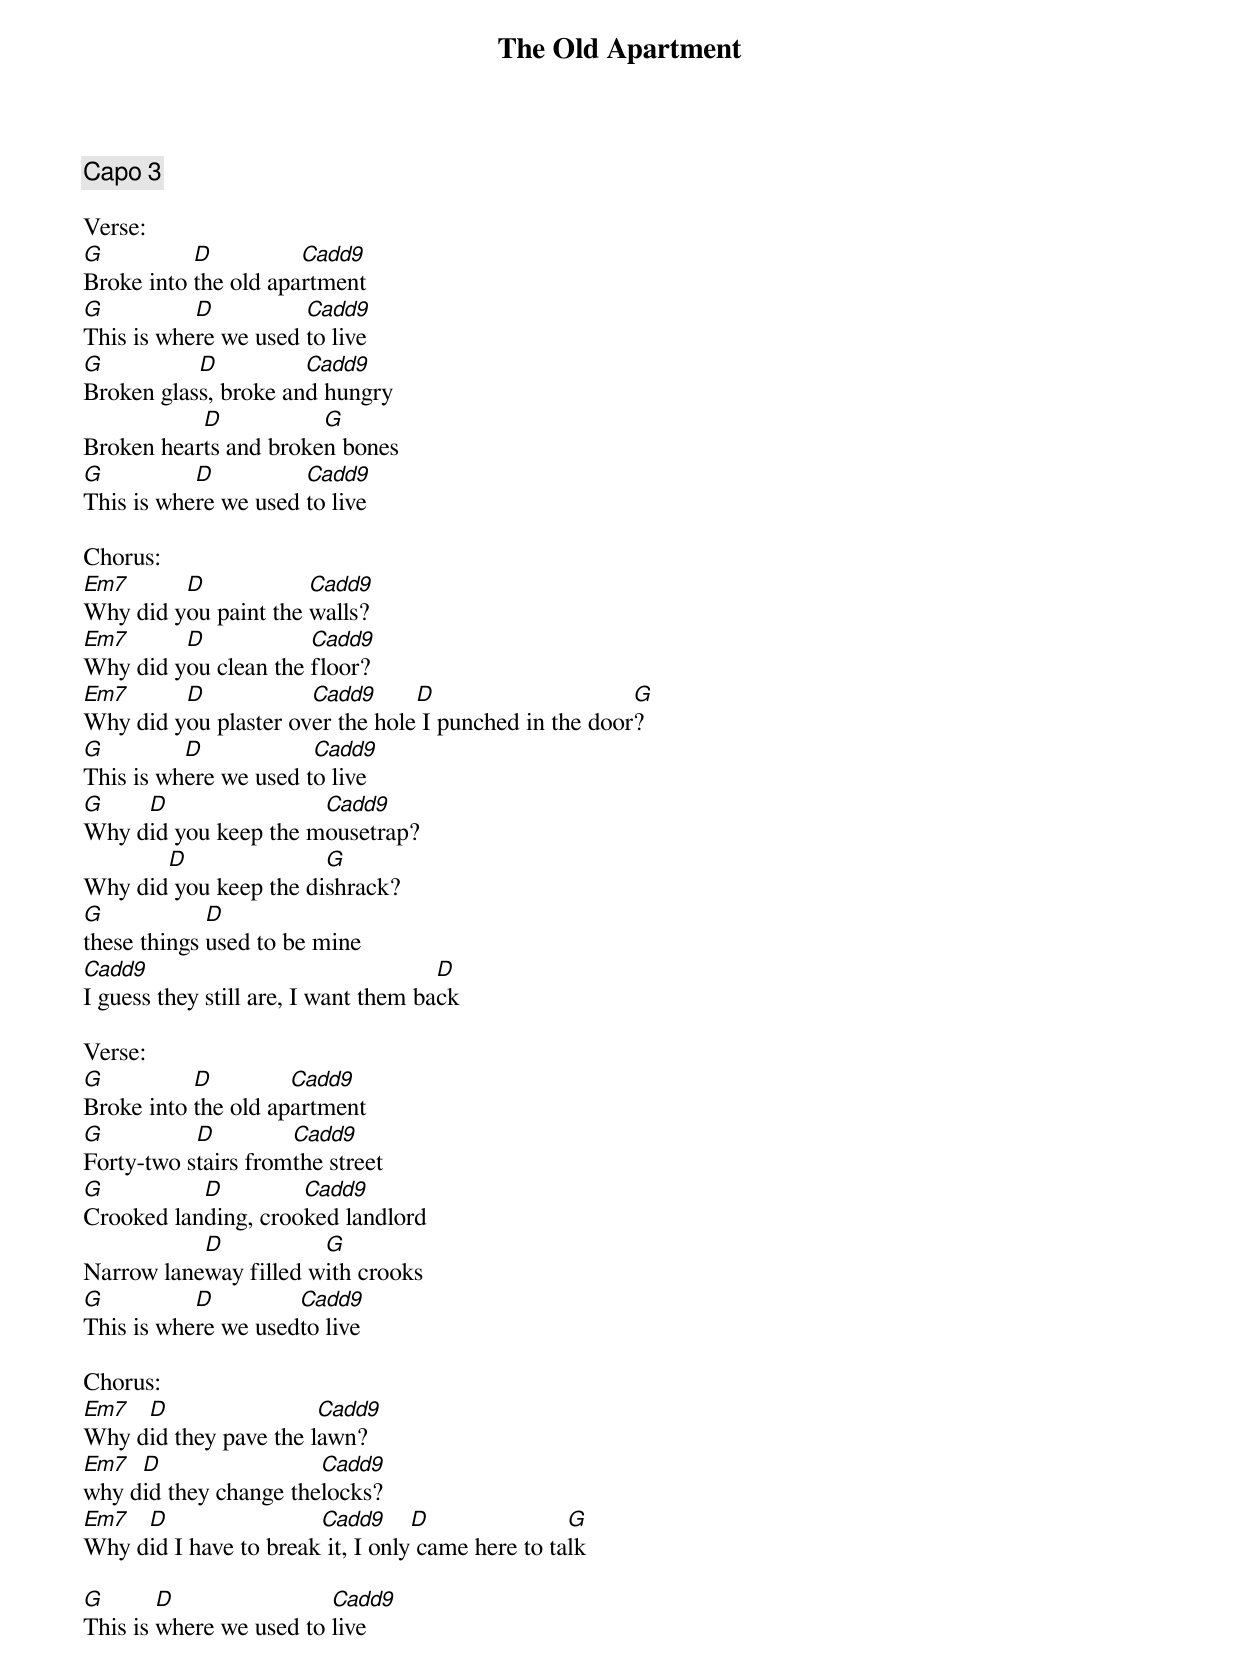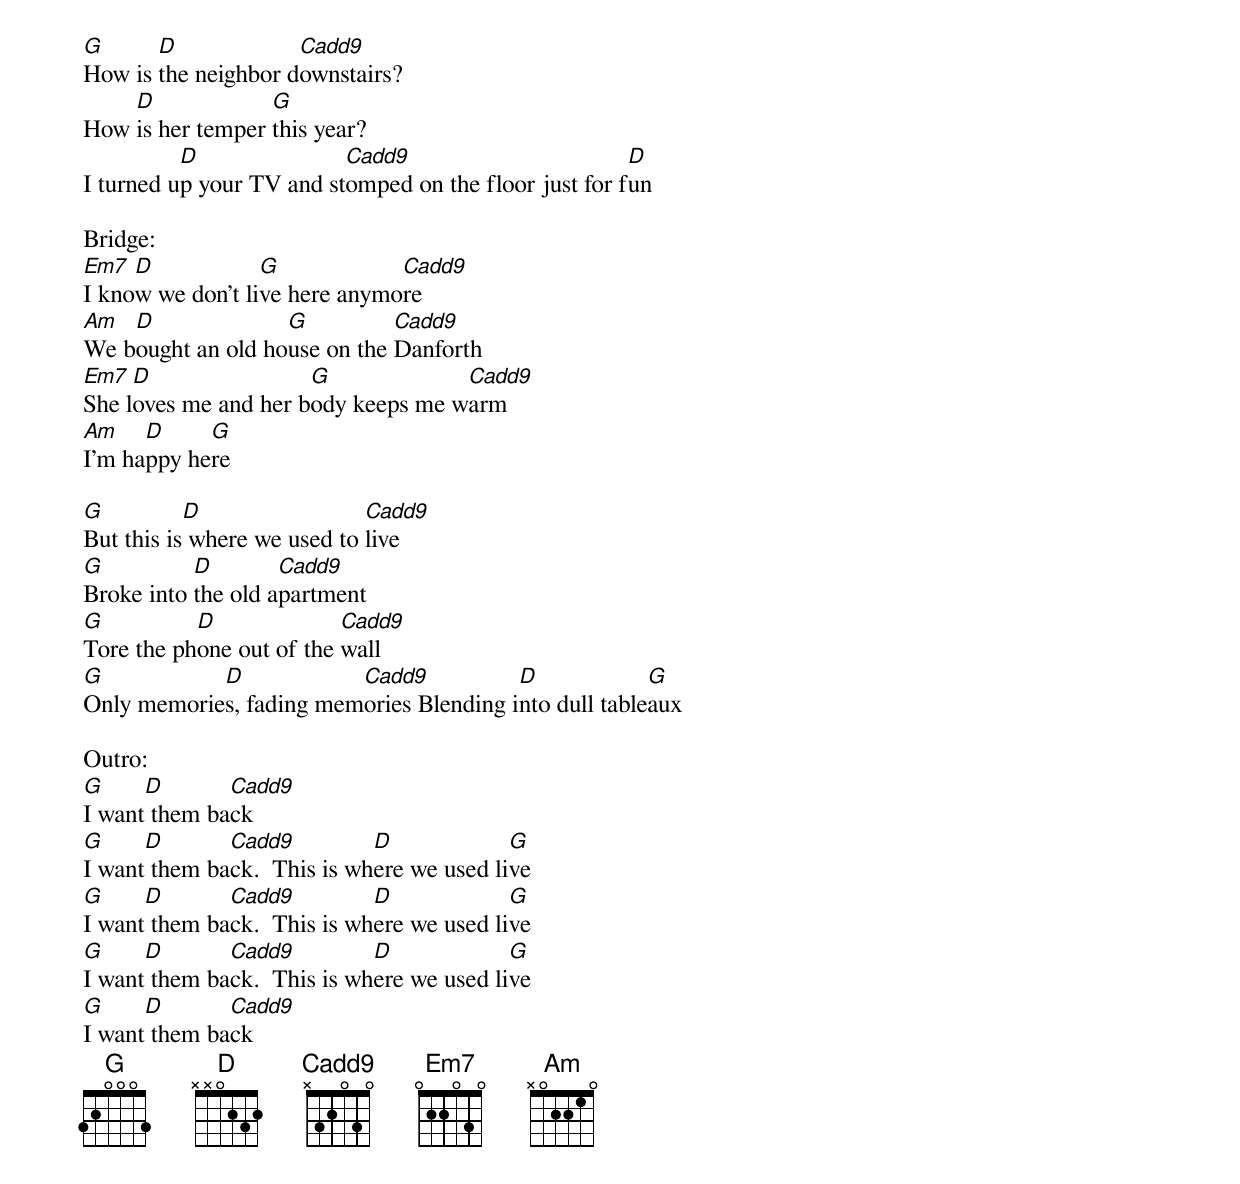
{title:The Old Apartment}
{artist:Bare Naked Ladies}
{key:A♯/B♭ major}
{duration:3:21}
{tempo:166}
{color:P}

{comment: Capo 3}

Verse:
[G]Broke into [D]the old apa[Cadd9]rtment
[G]This is whe[D]re we used [Cadd9]to live
[G]Broken glas[D]s, broke an[Cadd9]d hungry
Broken hear[D]ts and broke[G]n bones
[G]This is whe[D]re we used [Cadd9]to live

Chorus:
[Em7]Why did y[D]ou paint the [Cadd9]walls?
[Em7]Why did y[D]ou clean the [Cadd9]floor?
[Em7]Why did y[D]ou plaster ov[Cadd9]er the hole[D] I punched in the door[G]?
[G]This is wh[D]ere we used t[Cadd9]o live
[G]Why d[D]id you keep the m[Cadd9]ousetrap?
Why did[D] you keep the di[G]shrack?
[G]these things [D]used to be mine
[Cadd9]I guess they still are, I want them ba[D]ck

Verse:
[G]Broke into [D]the old ap[Cadd9]artment
[G]Forty-two s[D]tairs from[Cadd9]the street
[G]Crooked lan[D]ding, croo[Cadd9]ked landlord
Narrow lane[D]way filled w[G]ith crooks
[G]This is whe[D]re we used[Cadd9]to live

Chorus:
[Em7]Why d[D]id they pave the l[Cadd9]awn?
[Em7]why d[D]id they change the[Cadd9]locks?
[Em7]Why d[D]id I have to break[Cadd9] it, I only[D] came here to ta[G]lk

[G]This is [D]where we used to [Cadd9]live
[G]How is [D]the neighbor d[Cadd9]ownstairs?
How [D]is her temper [G]this year?
I turned u[D]p your TV and st[Cadd9]omped on the floor just for f[D]un

Bridge:
[Em7]I kno[D]w we don't li[G]ve here anymo[Cadd9]re
[Am]We b[D]ought an old ho[G]use on the [Cadd9]Danforth
[Em7]She l[D]oves me and her b[G]ody keeps me w[Cadd9]arm
[Am]I'm ha[D]ppy he[G]re

[G]But this is[D] where we used to [Cadd9]live
[G]Broke into [D]the old a[Cadd9]partment
[G]Tore the ph[D]one out of the [Cadd9]wall
[G]Only memorie[D]s, fading mem[Cadd9]ories Blending i[D]nto dull table[G]aux

Outro:
[G]I want[D] them ba[Cadd9]ck
[G]I want[D] them ba[Cadd9]ck.  This is wh[D]ere we used li[G]ve
[G]I want[D] them ba[Cadd9]ck.  This is wh[D]ere we used li[G]ve
[G]I want[D] them ba[Cadd9]ck.  This is wh[D]ere we used li[G]ve
[G]I want[D] them ba[Cadd9]ck
